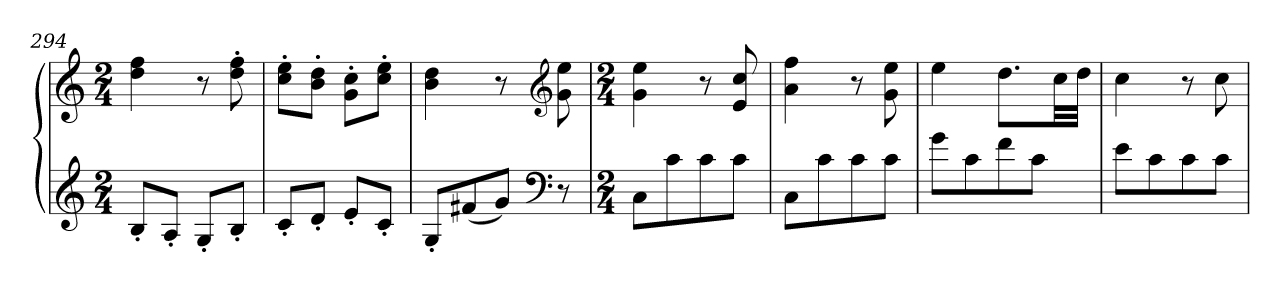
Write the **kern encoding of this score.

**kern	**kern
*part1	*part1
*staff2	*staff1
*clefG2	*clefG2
*k[]	*k[]
*C:	*C:
*M2/4	*M2/4
=294	=294
8B'L	4dd 4ff
8A'J	.
8G'L	8r
8B'J	8dd' 8ff'
=295	=295
8c'L	8cc' 8ee'L
8d'J	8b' 8dd'J
8e'L	8g' 8cc'L
8c'J	8cc' 8ee'J
=296	=296
8G'L	4b 4dd
(8f#X	.
8gJ)	8r
*clefF4	*clefG2
*k[]	*k[]
*C:	*C:
8r	8g 8ee
=297	=297
*M2/4	*M2/4
8CL	4g 4ee
8c	.
8c	8r
8cJ	8e 8cc
=298	=298
8CL	4a 4ff
8c	.
8c	8r
8cJ	8g 8ee
=299	=299
8gL	4ee
8c	.
8f	8.ddL
8cJ	.
.	32ccLL
.	32ddJJJ
=300	=300
8eL	4cc
8c	.
8c	8r
8cJ	8cc
=	=
*-	*-
